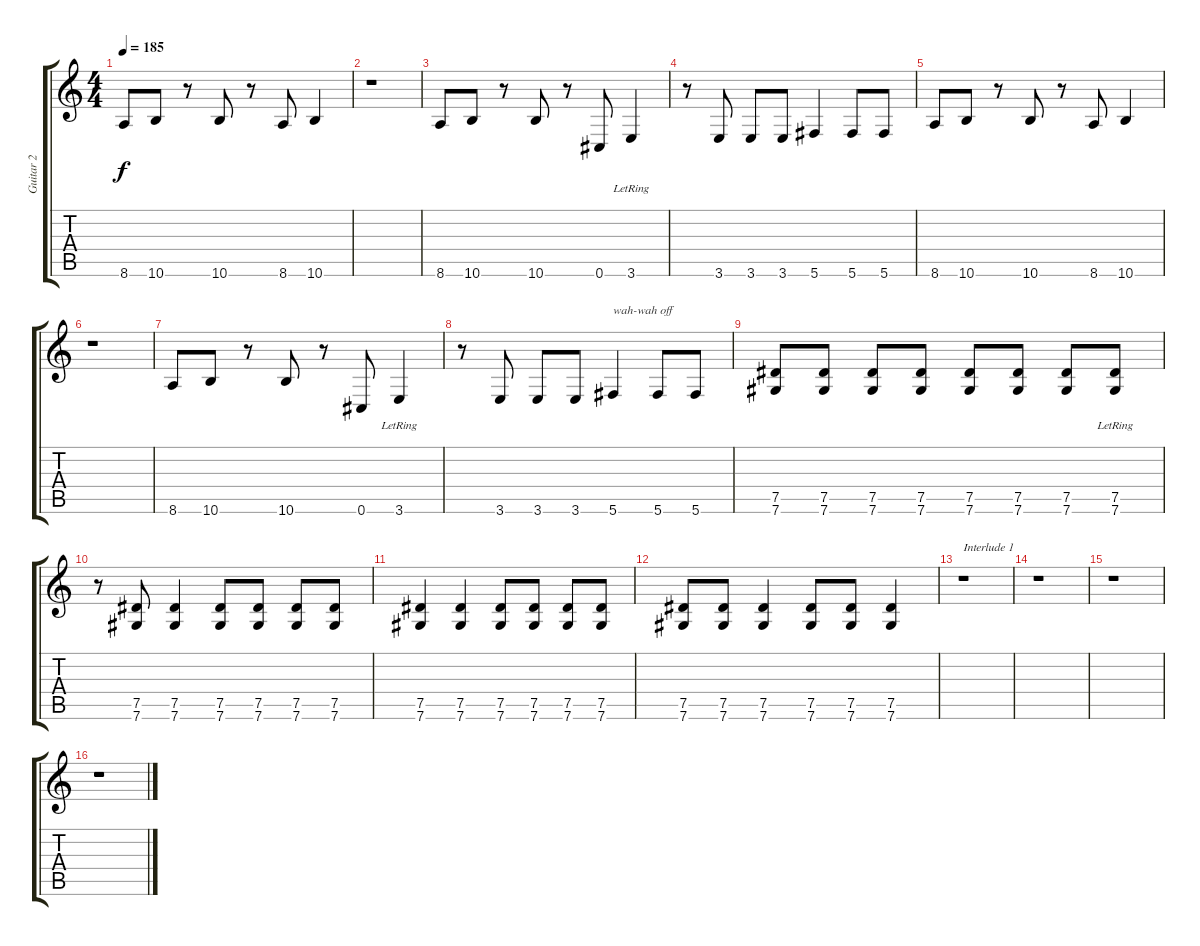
\track ("Guitar 2 " "Guitar 2 ") {instrument acousticguitarsteel}
\staff {score tabs}
\tuning (Eb4 Bb3 Gb3 Db3 Ab2 Db2) {hide}
\ts (4 4)
\tempo 185
\clef g2
\ks c
8.6.8{dy f} 10.6.8 r.8 10.6.8 r.8 8.6.8 10.6.4 |
r.1 |
8.6.8 10.6.8 r.8 10.6.8 r.8 0.6.8 3.6{lr}.4 |
r.8 3.6.8 3.6.8 3.6.8 5.6.4 5.6.8 5.6.8 |
8.6.8 10.6.8 r.8 10.6.8 r.8 8.6.8 10.6.4 |
r.1 |
8.6.8 10.6.8 r.8 10.6.8 r.8 0.6.8 3.6{lr}.4 |
r.8 3.6.8 3.6.8 3.6.8 5.6.4{txt "wah-wah off"} 5.6.8 5.6.8 |
(7.5 7.6).8 (7.5 7.6).8 (7.5 7.6).8 (7.5 7.6).8 (7.5 7.6).8 (7.5 7.6).8 (7.5 7.6).8 (7.5{lr} 7.6{lr}).8 |
r.8 (7.5 7.6).8 (7.5 7.6).4 (7.5 7.6).8 (7.5 7.6).8 (7.5 7.6).8 (7.5 7.6).8 |
(7.5 7.6).4 (7.5 7.6).4 (7.5 7.6).8 (7.5 7.6).8 (7.5 7.6).8 (7.5 7.6).8 |
(7.5 7.6).8 (7.5 7.6).8 (7.5 7.6).4 (7.5 7.6).8 (7.5 7.6).8 (7.5 7.6).4 |
r.1{txt "Interlude 1"} |
r.1 |
r.1 |
r.1
